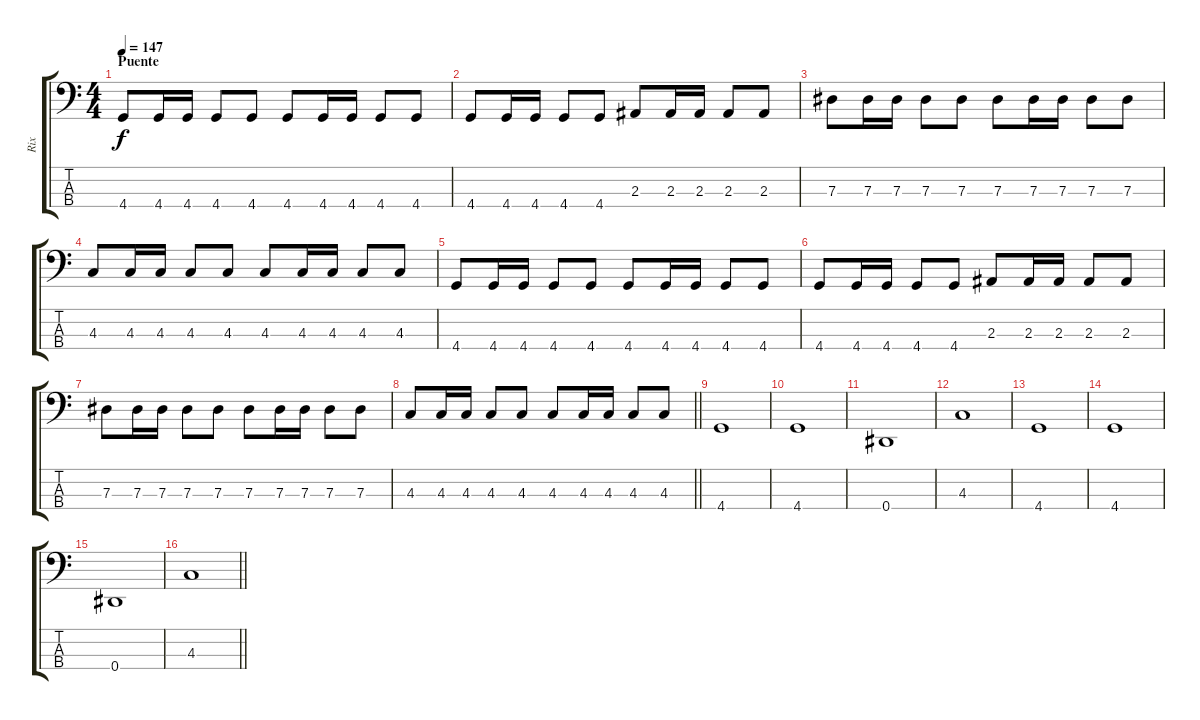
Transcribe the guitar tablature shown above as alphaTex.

\track ("Rix" "Rix") {instrument electricbasspick}
\staff {score tabs}
\tuning (Gb2 Db2 Ab1 Eb1) {hide}
\ts (4 4)
\section ("" "Puente")
\tempo 147
\clef f4
\ks c
4.4.8{dy f} 4.4.16 4.4.16 4.4.8 4.4.8 4.4.8 4.4.16 4.4.16 4.4.8 4.4.8 |
4.4.8 4.4.16 4.4.16 4.4.8 4.4.8 2.3.8 2.3.16 2.3.16 2.3.8 2.3.8 |
7.3.8 7.3.16 7.3.16 7.3.8 7.3.8 7.3.8 7.3.16 7.3.16 7.3.8 7.3.8 |
4.3.8 4.3.16 4.3.16 4.3.8 4.3.8 4.3.8 4.3.16 4.3.16 4.3.8 4.3.8 |
4.4.8 4.4.16 4.4.16 4.4.8 4.4.8 4.4.8 4.4.16 4.4.16 4.4.8 4.4.8 |
4.4.8 4.4.16 4.4.16 4.4.8 4.4.8 2.3.8 2.3.16 2.3.16 2.3.8 2.3.8 |
7.3.8 7.3.16 7.3.16 7.3.8 7.3.8 7.3.8 7.3.16 7.3.16 7.3.8 7.3.8 |
\barLineRight lightlight
4.3.8 4.3.16 4.3.16 4.3.8 4.3.8 4.3.8 4.3.16 4.3.16 4.3.8 4.3.8 |
4.4.1 |
4.4.1 |
0.4.1 |
4.3.1 |
4.4.1 |
4.4.1 |
0.4.1 |
\barLineRight lightlight
4.3.1
